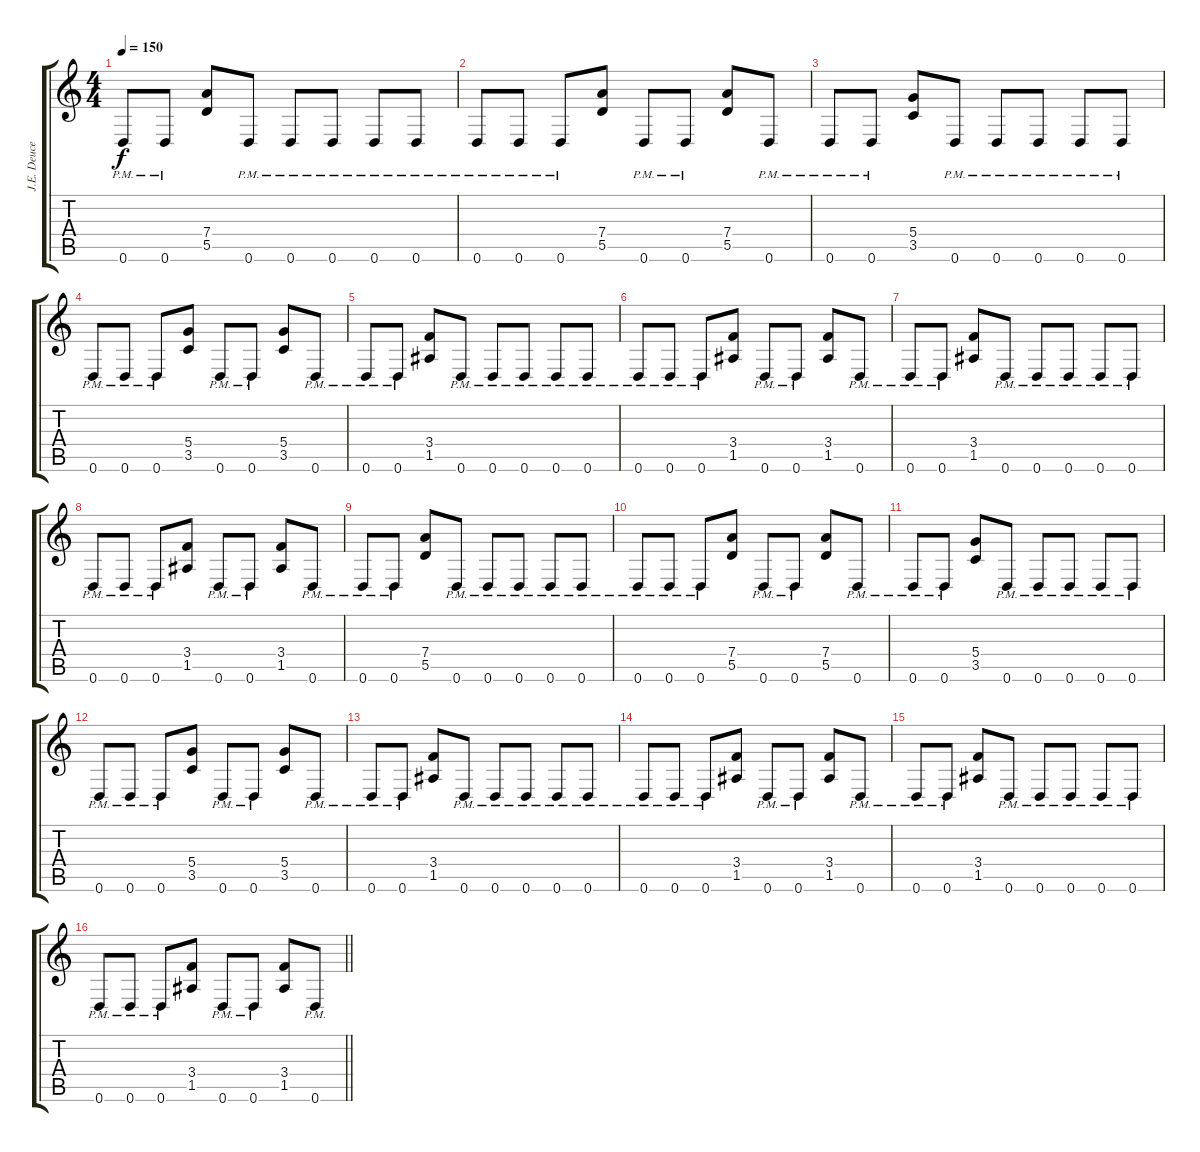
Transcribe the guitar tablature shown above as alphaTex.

\track ("J.E. Deuce" "J.E. Deuce") {instrument overdrivenguitar}
\staff {score tabs}
\tuning (E4 B3 G3 D3 A2 D2) {hide}
\ts (4 4)
\tempo 150
\clef g2
\ks c
0.6{pm}.8{dy f} 0.6{pm}.8 (7.4 5.5).8 0.6{pm}.8 0.6{pm}.8 0.6{pm}.8 0.6{pm}.8 0.6{pm}.8 |
0.6{pm}.8 0.6{pm}.8 0.6{pm}.8 (7.4 5.5).8 0.6{pm}.8 0.6{pm}.8 (7.4 5.5).8 0.6{pm}.8 |
0.6{pm}.8 0.6{pm}.8 (5.4 3.5).8 0.6{pm}.8 0.6{pm}.8 0.6{pm}.8 0.6{pm}.8 0.6{pm}.8 |
0.6{pm}.8 0.6{pm}.8 0.6{pm}.8 (5.4 3.5).8 0.6{pm}.8 0.6{pm}.8 (5.4 3.5).8 0.6{pm}.8 |
0.6{pm}.8 0.6{pm}.8 (3.4 1.5).8 0.6{pm}.8 0.6{pm}.8 0.6{pm}.8 0.6{pm}.8 0.6{pm}.8 |
0.6{pm}.8 0.6{pm}.8 0.6{pm}.8 (3.4 1.5).8 0.6{pm}.8 0.6{pm}.8 (3.4 1.5).8 0.6{pm}.8 |
0.6{pm}.8 0.6{pm}.8 (3.4 1.5).8 0.6{pm}.8 0.6{pm}.8 0.6{pm}.8 0.6{pm}.8 0.6{pm}.8 |
0.6{pm}.8 0.6{pm}.8 0.6{pm}.8 (3.4 1.5).8 0.6{pm}.8 0.6{pm}.8 (3.4 1.5).8 0.6{pm}.8 |
0.6{pm}.8 0.6{pm}.8 (7.4 5.5).8 0.6{pm}.8 0.6{pm}.8 0.6{pm}.8 0.6{pm}.8 0.6{pm}.8 |
0.6{pm}.8 0.6{pm}.8 0.6{pm}.8 (7.4 5.5).8 0.6{pm}.8 0.6{pm}.8 (7.4 5.5).8 0.6{pm}.8 |
0.6{pm}.8 0.6{pm}.8 (5.4 3.5).8 0.6{pm}.8 0.6{pm}.8 0.6{pm}.8 0.6{pm}.8 0.6{pm}.8 |
0.6{pm}.8 0.6{pm}.8 0.6{pm}.8 (5.4 3.5).8 0.6{pm}.8 0.6{pm}.8 (5.4 3.5).8 0.6{pm}.8 |
0.6{pm}.8 0.6{pm}.8 (3.4 1.5).8 0.6{pm}.8 0.6{pm}.8 0.6{pm}.8 0.6{pm}.8 0.6{pm}.8 |
0.6{pm}.8 0.6{pm}.8 0.6{pm}.8 (3.4 1.5).8 0.6{pm}.8 0.6{pm}.8 (3.4 1.5).8 0.6{pm}.8 |
0.6{pm}.8 0.6{pm}.8 (3.4 1.5).8 0.6{pm}.8 0.6{pm}.8 0.6{pm}.8 0.6{pm}.8 0.6{pm}.8 |
\barLineRight lightlight
0.6{pm}.8 0.6{pm}.8 0.6{pm}.8 (3.4 1.5).8 0.6{pm}.8 0.6{pm}.8 (3.4 1.5).8 0.6{pm}.8
